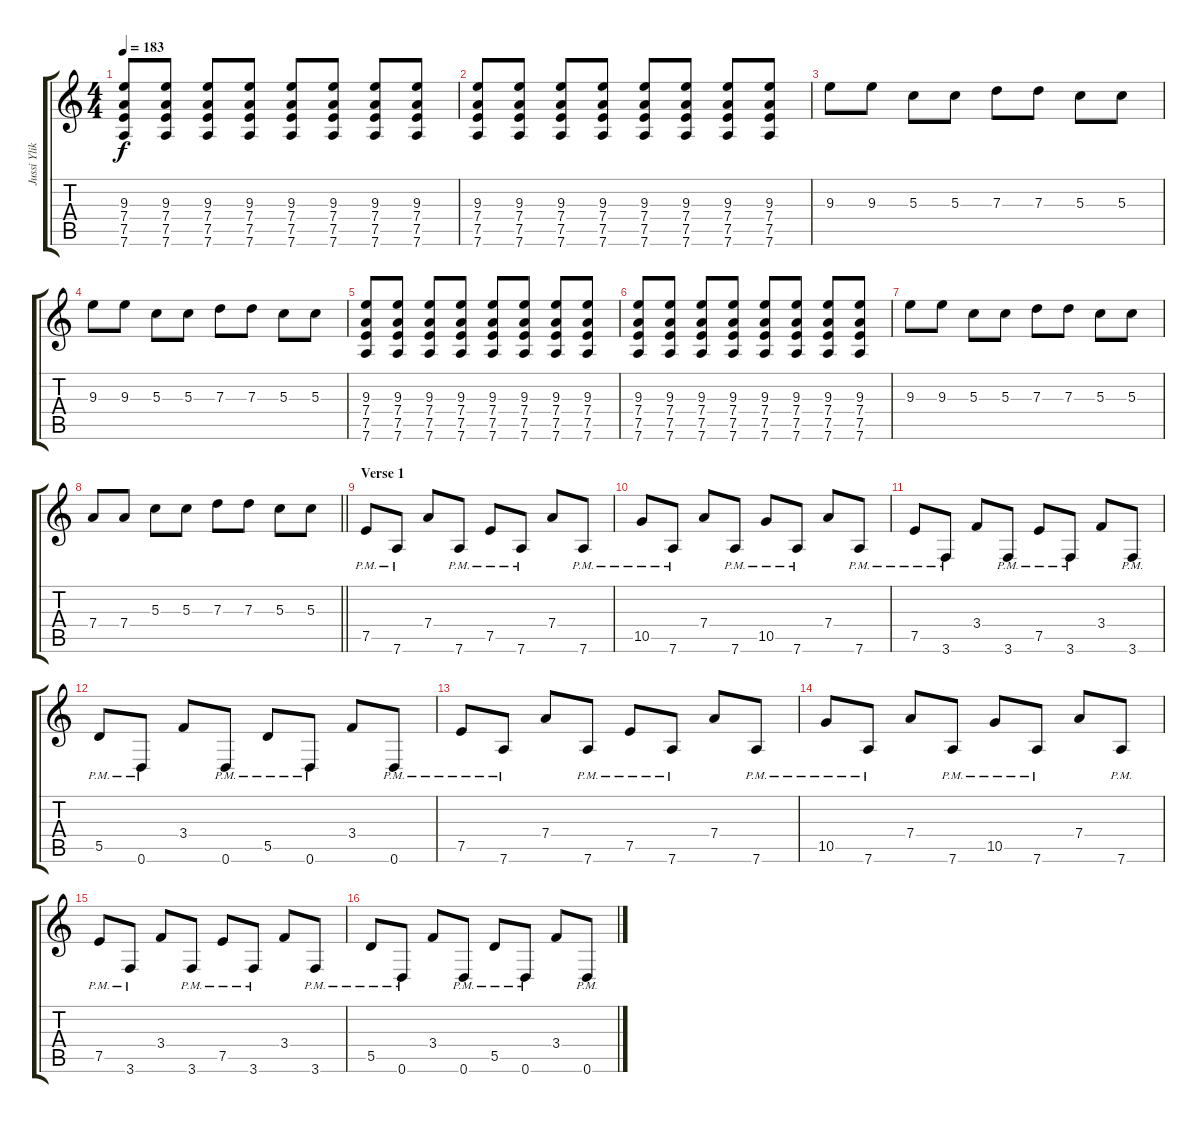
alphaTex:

\track ("Jussi Ylikoski - Guitar" "Jussi Ylik") {instrument overdrivenguitar}
\staff {score tabs}
\tuning (E4 B3 G3 D3 A2 D2) {hide}
\ts (4 4)
\tempo 183
\clef g2
\ks c
(9.3 7.4 7.5 7.6).8{dy f} (9.3 7.4 7.5 7.6).8 (9.3 7.4 7.5 7.6).8 (9.3 7.4 7.5 7.6).8 (9.3 7.4 7.5 7.6).8 (9.3 7.4 7.5 7.6).8 (9.3 7.4 7.5 7.6).8 (9.3 7.4 7.5 7.6).8 |
(9.3 7.4 7.5 7.6).8 (9.3 7.4 7.5 7.6).8 (9.3 7.4 7.5 7.6).8 (9.3 7.4 7.5 7.6).8 (9.3 7.4 7.5 7.6).8 (9.3 7.4 7.5 7.6).8 (9.3 7.4 7.5 7.6).8 (9.3 7.4 7.5 7.6).8 |
9.3.8 9.3.8 5.3.8 5.3.8 7.3.8 7.3.8 5.3.8 5.3.8 |
9.3.8 9.3.8 5.3.8 5.3.8 7.3.8 7.3.8 5.3.8 5.3.8 |
(9.3 7.4 7.5 7.6).8 (9.3 7.4 7.5 7.6).8 (9.3 7.4 7.5 7.6).8 (9.3 7.4 7.5 7.6).8 (9.3 7.4 7.5 7.6).8 (9.3 7.4 7.5 7.6).8 (9.3 7.4 7.5 7.6).8 (9.3 7.4 7.5 7.6).8 |
(9.3 7.4 7.5 7.6).8 (9.3 7.4 7.5 7.6).8 (9.3 7.4 7.5 7.6).8 (9.3 7.4 7.5 7.6).8 (9.3 7.4 7.5 7.6).8 (9.3 7.4 7.5 7.6).8 (9.3 7.4 7.5 7.6).8 (9.3 7.4 7.5 7.6).8 |
9.3.8 9.3.8 5.3.8 5.3.8 7.3.8 7.3.8 5.3.8 5.3.8 |
\barLineRight lightlight
7.4.8 7.4.8 5.3.8 5.3.8 7.3.8 7.3.8 5.3.8 5.3.8 |
\section ("" "Verse 1")
7.5{pm}.8 7.6{pm}.8 7.4.8 7.6{pm}.8 7.5{pm}.8 7.6{pm}.8 7.4.8 7.6{pm}.8 |
10.5{pm}.8 7.6{pm}.8 7.4.8 7.6{pm}.8 10.5{pm}.8 7.6{pm}.8 7.4.8 7.6{pm}.8 |
7.5{pm}.8 3.6{pm}.8 3.4.8 3.6{pm}.8 7.5{pm}.8 3.6{pm}.8 3.4.8 3.6{pm}.8 |
5.5{pm}.8 0.6{pm}.8 3.4.8 0.6{pm}.8 5.5{pm}.8 0.6{pm}.8 3.4.8 0.6{pm}.8 |
7.5{pm}.8 7.6{pm}.8 7.4.8 7.6{pm}.8 7.5{pm}.8 7.6{pm}.8 7.4.8 7.6{pm}.8 |
10.5{pm}.8 7.6{pm}.8 7.4.8 7.6{pm}.8 10.5{pm}.8 7.6{pm}.8 7.4.8 7.6{pm}.8 |
7.5{pm}.8 3.6{pm}.8 3.4.8 3.6{pm}.8 7.5{pm}.8 3.6{pm}.8 3.4.8 3.6{pm}.8 |
5.5{pm}.8 0.6{pm}.8 3.4.8 0.6{pm}.8 5.5{pm}.8 0.6{pm}.8 3.4.8 0.6{pm}.8
